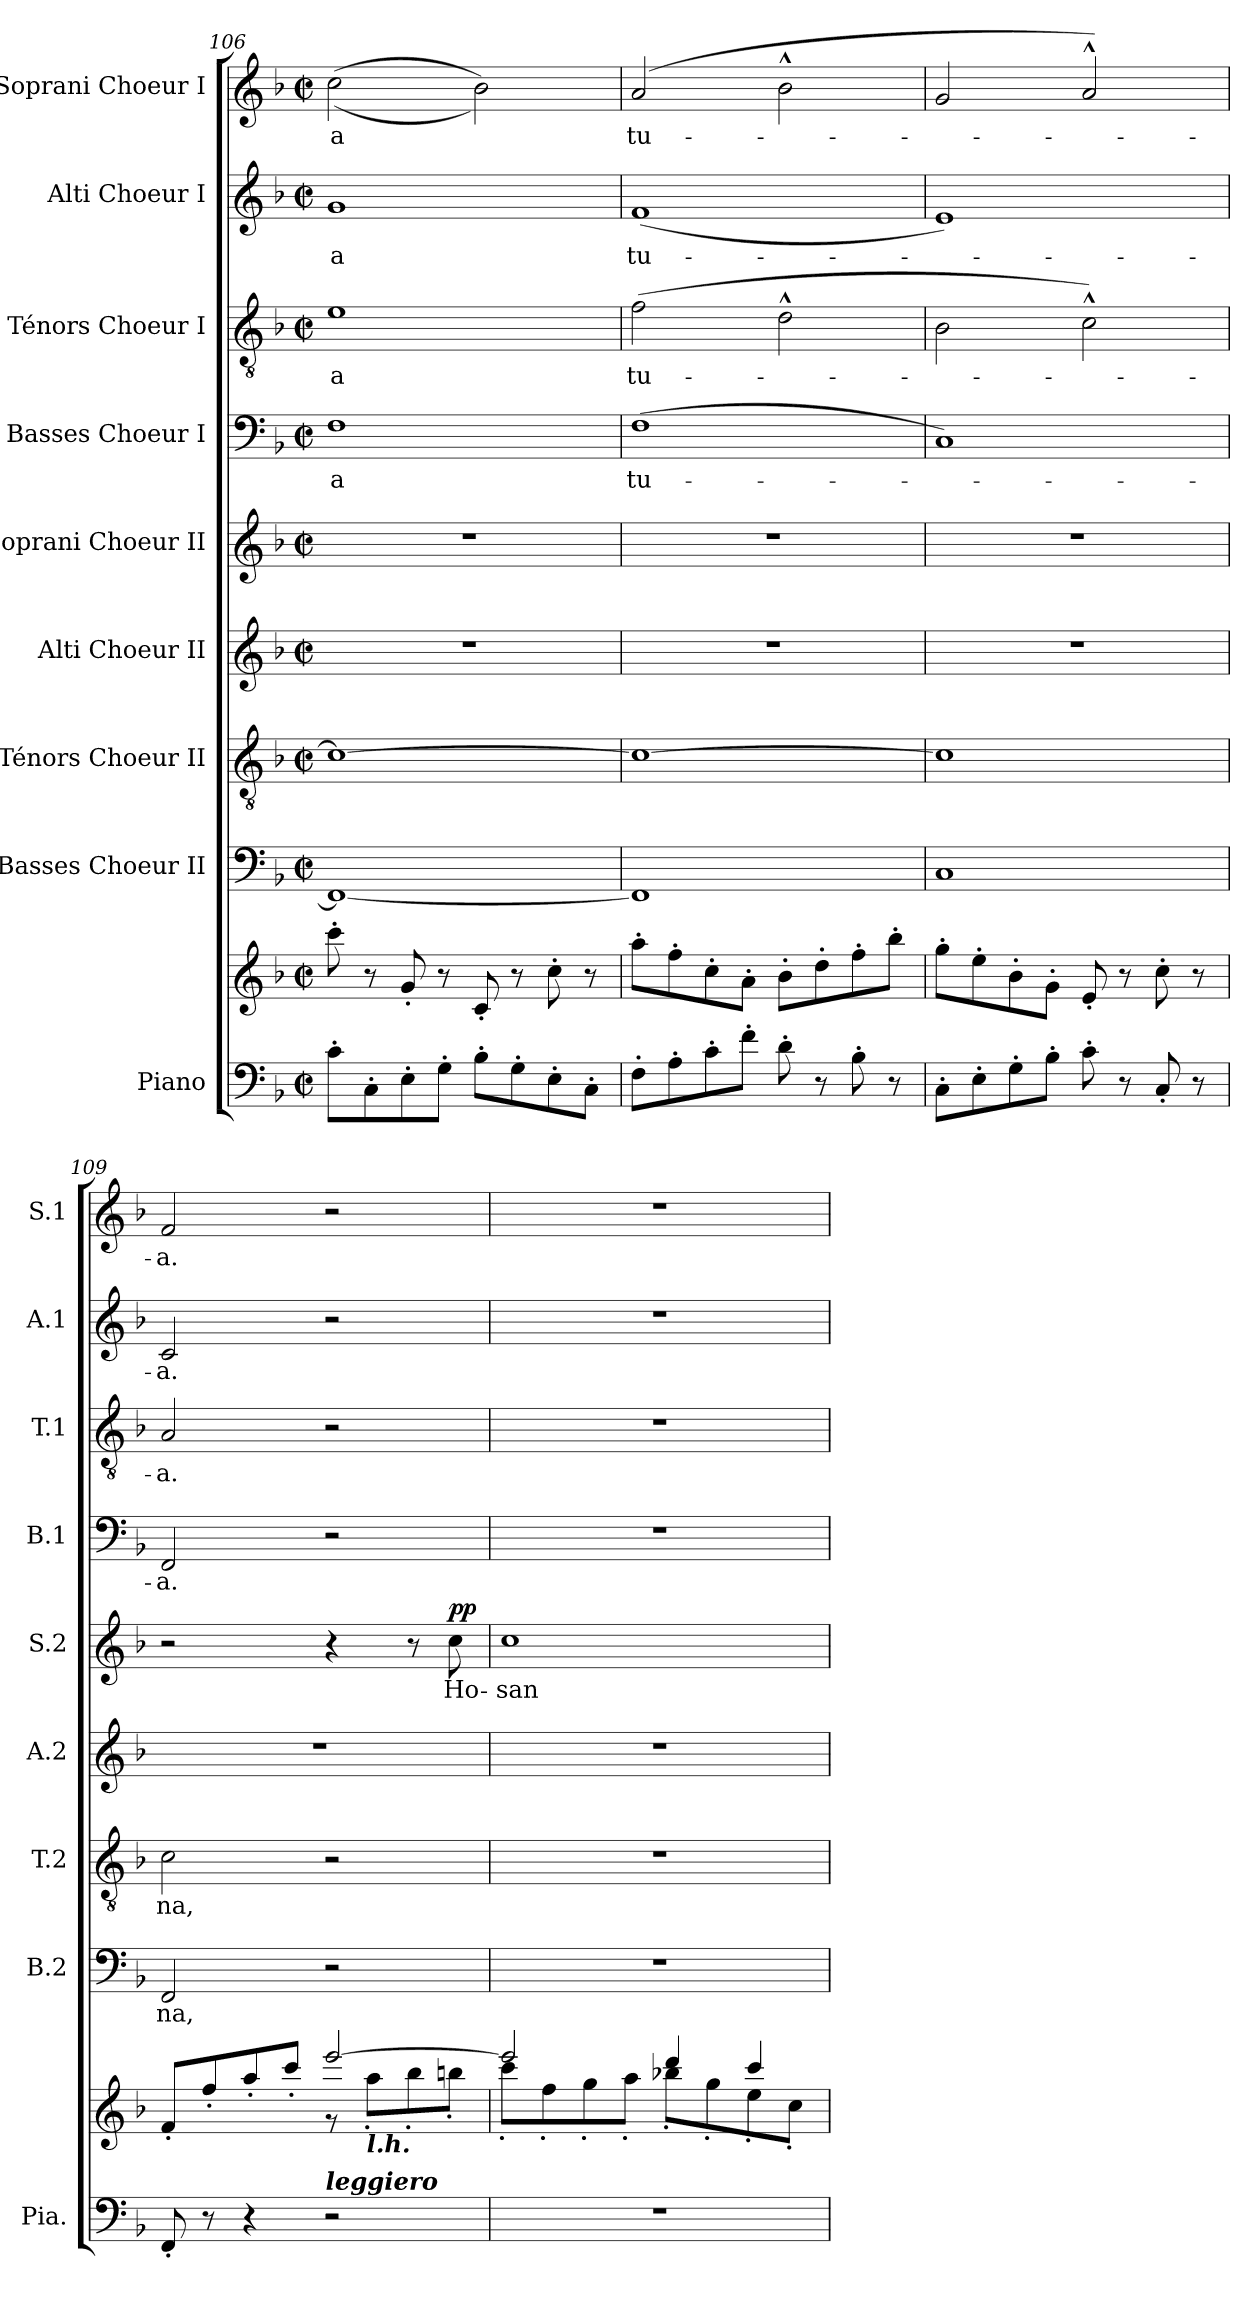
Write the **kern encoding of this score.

**kern	**kern	**kern	**text	**kern	**text	**kern	**kern	**text	**dynam	**kern	**text	**kern	**text	**kern	**text	**kern	**text
*part9	*part9	*part8	*part8	*part7	*part7	*part6	*part5	*part5	*part5	*part4	*part4	*part3	*part3	*part2	*part2	*part1	*part1
*staff10	*staff9	*staff8	*staff8	*staff7	*staff7	*staff6	*staff5	*staff5	*staff5	*staff4	*staff4	*staff3	*staff3	*staff2	*staff2	*staff1	*staff1
*I"Piano	*	*I"Basses Choeur II	*	*I"Ténors Choeur II	*	*I"Alti Choeur II	*I"Soprani Choeur II	*	*	*I"Basses Choeur I	*	*I"Ténors Choeur I	*	*I"Alti Choeur I	*	*I"Soprani Choeur I	*
*I'Pia.	*	*I'B.2	*	*I'T.2	*	*I'A.2	*I'S.2	*	*	*I'B.1	*	*I'T.1	*	*I'A.1	*	*I'S.1	*
*clefF4	*clefG2	*clefF4	*	*clefGv2	*	*clefG2	*clefG2	*	*	*clefF4	*	*clefGv2	*	*clefG2	*	*clefG2	*
*	*	*	*	*	*	*ITrd2c3	*	*	*	*	*	*	*	*	*	*	*
*k[b-]	*k[b-]	*k[b-]	*	*k[b-]	*	*k[f#c#]	*k[b-]	*	*	*k[b-]	*	*k[b-]	*	*k[b-]	*	*k[b-]	*
*M2/2	*M2/2	*M2/2	*	*M2/2	*	*M2/2	*M2/2	*	*	*M2/2	*	*M2/2	*	*M2/2	*	*M2/2	*
*met(c|)	*met(c|)	*met(c|)	*	*met(c|)	*	*met(c|)	*met(c|)	*	*	*met(c|)	*	*met(c|)	*	*met(c|)	*	*met(c|)	*
=106	=106	=106	=106	=106	=106	=106	=106	=106	=106	=106	=106	=106	=106	=106	=106	=106	=106
8c'\L	8ccc'\	1FF_	.	1c_	.	1r	1r	.	.	1F	-a	1e	-a	1gi	-a	((2cc\	-a
8C'\	8r	.	.	.	.	.	.	.	.	.	.	.	.	.	.	.	.
8E'\	8g'/	.	.	.	.	.	.	.	.	.	.	.	.	.	.	.	.
8G'\J	8r	.	.	.	.	.	.	.	.	.	.	.	.	.	.	.	.
8B-'\L	8c'/	.	.	.	.	.	.	.	.	.	.	.	.	.	.	2b-\))	.
8G'\	8r	.	.	.	.	.	.	.	.	.	.	.	.	.	.	.	.
8E'\	8cc'\	.	.	.	.	.	.	.	.	.	.	.	.	.	.	.	.
8C'\J	8r	.	.	.	.	.	.	.	.	.	.	.	.	.	.	.	.
!!LO:PB:g=z
=107	=107	=107	=107	=107	=107	=107	=107	=107	=107	=107	=107	=107	=107	=107	=107	=107	=107
8F'\L	8aa'\L	1FF]	.	1c_	.	1r	1r	.	.	(1F	tu-	(2f\	tu-	(1fi	tu-	(2a/	tu-
8A'\	8ff'\	.	.	.	.	.	.	.	.	.	.	.	.	.	.	.	.
8c'\	8cc'\	.	.	.	.	.	.	.	.	.	.	.	.	.	.	.	.
8f'\J	8a'\J	.	.	.	.	.	.	.	.	.	.	.	.	.	.	.	.
8d'\	8b-'\L	.	.	.	.	.	.	.	.	.	.	2d^^\	.	.	.	2b-^^\	.
8r	8dd'\	.	.	.	.	.	.	.	.	.	.	.	.	.	.	.	.
8B-'\	8ff'\	.	.	.	.	.	.	.	.	.	.	.	.	.	.	.	.
8r	8bb-'\J	.	.	.	.	.	.	.	.	.	.	.	.	.	.	.	.
=108	=108	=108	=108	=108	=108	=108	=108	=108	=108	=108	=108	=108	=108	=108	=108	=108	=108
8C'\L	8gg'\L	1C	.	1c]	.	1r	1r	.	.	1C)	.	2B-\	.	1ei)	.	2g/	.
8E'\	8ee'\	.	.	.	.	.	.	.	.	.	.	.	.	.	.	.	.
8G'\	8b-'\	.	.	.	.	.	.	.	.	.	.	.	.	.	.	.	.
8B-'\J	8g'\J	.	.	.	.	.	.	.	.	.	.	.	.	.	.	.	.
8c'\	8e'/	.	.	.	.	.	.	.	.	.	.	2c^^\)	.	.	.	2a^^/)	.
8r	8r	.	.	.	.	.	.	.	.	.	.	.	.	.	.	.	.
8C'/	8cc'\	.	.	.	.	.	.	.	.	.	.	.	.	.	.	.	.
8r	8r	.	.	.	.	.	.	.	.	.	.	.	.	.	.	.	.
=109	=109	=109	=109	=109	=109	=109	=109	=109	=109	=109	=109	=109	=109	=109	=109	=109	=109
*	*^	*	*	*	*	*	*	*	*	*	*	*	*	*	*	*	*
8FF'/	8f'/L	2ryy	2FF/	-na,	2c\	-na,	1r	2r	.	.	2FF/	-a.	2A/	-a.	2ci/	-a.	2f/	-a.
8r	8ff'/	.	.	.	.	.	.	.	.	.	.	.	.	.	.	.	.	.
4r	8aa'/	.	.	.	.	.	.	.	.	.	.	.	.	.	.	.	.	.
.	8ccc'/J	.	.	.	.	.	.	.	.	.	.	.	.	.	.	.	.	.
!LO:TX:a:Bi:t=leggiero	!	!	!	!	!	!	!	!	!	!	!	!	!	!	!	!	!	!
2r	[2eee/	8r	2r	.	2r	.	.	4r	.	.	2r	.	2r	.	2r	.	2r	.
!	!	!LO:TX:b:Bi:t=l.h.	!	!	!	!	!	!	!	!	!	!	!	!	!	!	!	!
.	.	8aa'\L	.	.	.	.	.	.	.	.	.	.	.	.	.	.	.	.
.	.	8bb-'\	.	.	.	.	.	8r	.	.	.	.	.	.	.	.	.	.
!	!	!	!	!	!	!	!	!	!	!LO:DY:a	!	!	!	!	!	!	!	!
.	.	8bbn'\J	.	.	.	.	.	8cc\	Ho-	pp	.	.	.	.	.	.	.	.
=110	=110	=110	=110	=110	=110	=110	=110	=110	=110	=110	=110	=110	=110	=110	=110	=110	=110	=110
1r	2eee/]	8ccc'\L	1r	.	1r	.	1r	1cc	-san-	.	1r	.	1r	.	1r	.	1r	.
.	.	8ff'\	.	.	.	.	.	.	.	.	.	.	.	.	.	.	.	.
.	.	8gg'\	.	.	.	.	.	.	.	.	.	.	.	.	.	.	.	.
.	.	8aa'\J	.	.	.	.	.	.	.	.	.	.	.	.	.	.	.	.
.	4ddd/	8bb-X'\L	.	.	.	.	.	.	.	.	.	.	.	.	.	.	.	.
.	.	8gg'\	.	.	.	.	.	.	.	.	.	.	.	.	.	.	.	.
.	4ccc/	8ee'\	.	.	.	.	.	.	.	.	.	.	.	.	.	.	.	.
.	.	8cc'\J	.	.	.	.	.	.	.	.	.	.	.	.	.	.	.	.
*	*v	*v	*	*	*	*	*	*	*	*	*	*	*	*	*	*	*	*
=	=	=	=	=	=	=	=	=	=	=	=	=	=	=	=	=	=
*-	*-	*-	*-	*-	*-	*-	*-	*-	*-	*-	*-	*-	*-	*-	*-	*-	*-
